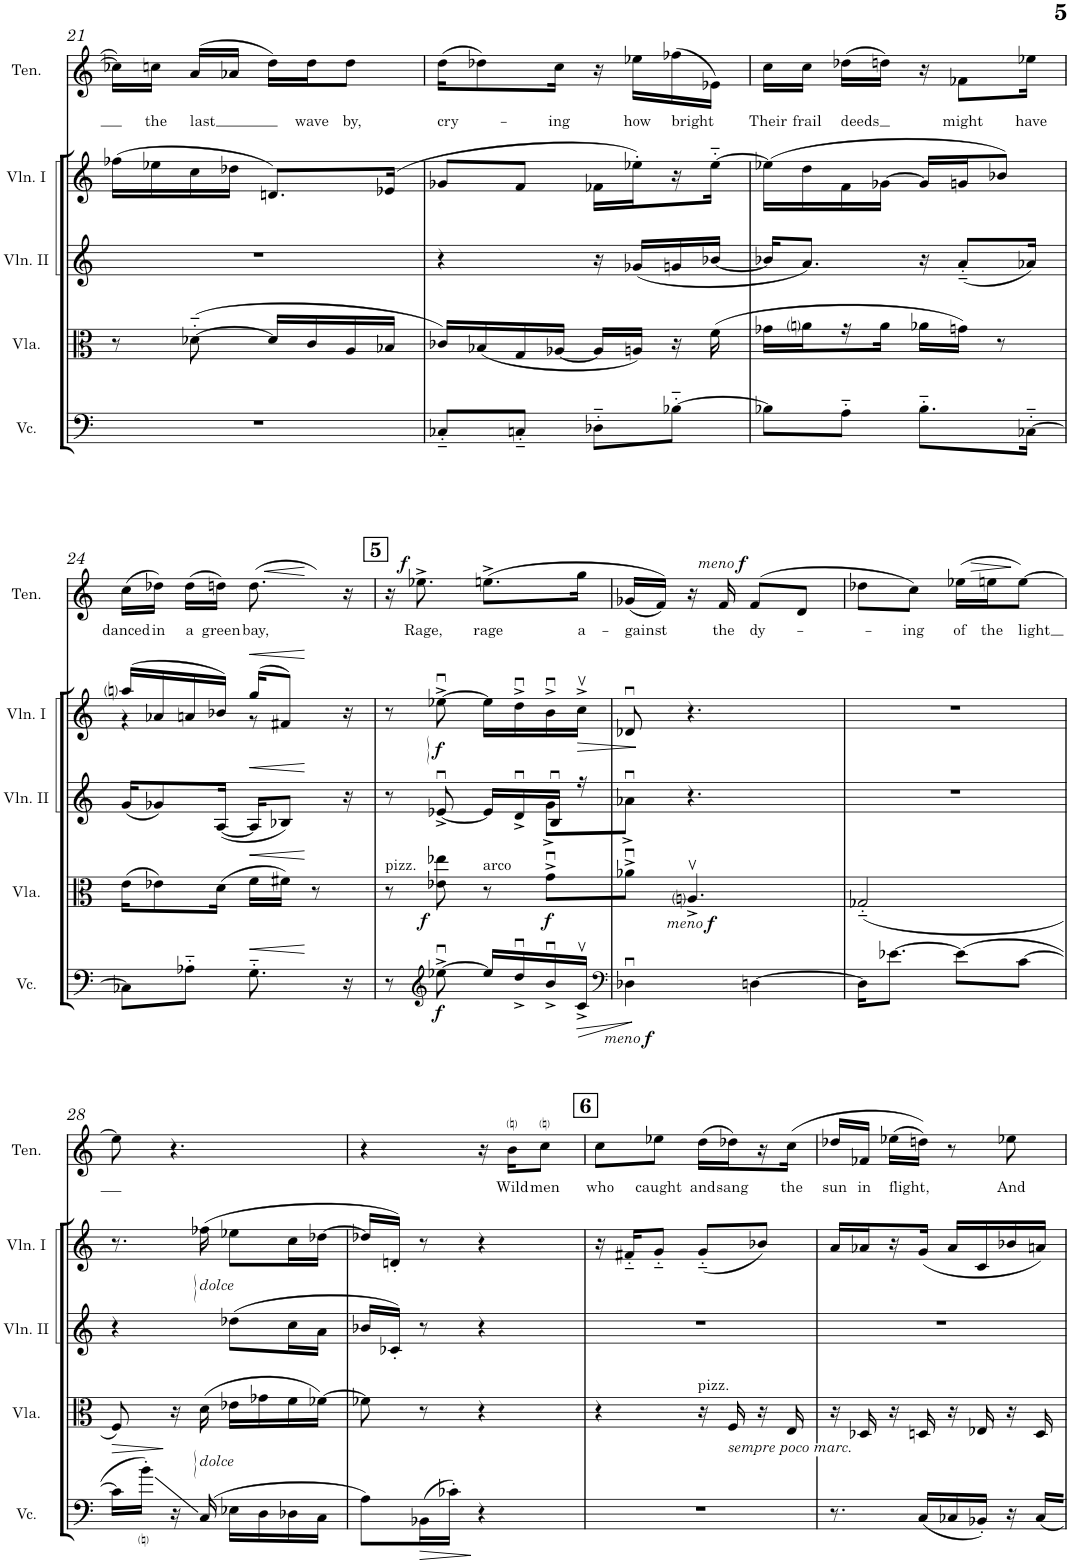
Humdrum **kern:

**kern	**dynam	**kern	**dynam	**kern	**kern	**dynam	**kern	**text	**dynam	**kern	**kern	**kern	**kern
*part9	*part9	*part8	*part8	*part7	*part6	*part6	*part5	*part5	*part5	*part4	*part3	*part2	*part1
*staff9	*staff9	*staff8	*staff8	*staff7	*staff6	*staff6	*staff5	*staff5	*staff5	*staff4	*staff3	*staff2	*staff1
*I"Violoncello	*	*I"Viola	*	*I"Violino II	*I"Violino I	*	*I"Tenore	*	*	*I"Trombone basso IV	*I"Trombone tenore III	*I"Trombone tenore II	*I"Trombone tenore I
*I'Vc.	*	*I'Vla.	*	*I'Vln. II	*I'Vln. I	*	*I'Ten.	*	*	*I'Trb. IV	*I'III	*I'II	*I'I
!!LO:PB:g=z
*clefF4	*	*clefC3	*	*clefG2	*clefG2	*	*clefG2	*	*	*clefF4	*clefF4	*clefC4	*clefC4
*	*	*	*	*	*	*	*Trd7c12	*	*	*	*	*	*
*k[]	*	*k[]	*	*k[]	*k[]	*	*k[]	*	*	*k[]	*k[]	*k[]	*k[]
*M4/8	*	*M4/8	*	*M4/8	*M4/8	*	*M4/8	*	*	*M4/8	*M4/8	*M4/8	*M4/8
=21	=21	=21	=21	=21	=21	=21	=21	=21	=21	=21	=21	=21	=21
2r	.	8r	.	2r	(16ff-X\LL	.	16cc-X\LL]	.	.	2r	2r	2r	2r
!	!	!	!	!	!	!	!	!LO:LY:b	!	!	!	!	!
.	.	.	.	.	16ee-X\	.	16ccn\JJ	the	.	.	.	.	.
!	!	!	!	!	!	!	!	!LO:LY:b	!	!	!	!	!
.	.	([8d-X'~\	.	.	16cc\	.	(16a/LL	last	.	.	.	.	.
.	.	.	.	.	16dd-X\JJ	.	16a-X/JJ	.	.	.	.	.	.
.	.	16d-/LL]	.	.	8.dn/L)	.	16dd\LL)	.	.	.	.	.	.
!	!	!	!	!	!	!	!	!LO:LY:b	!	!	!	!	!
.	.	16c/	.	.	.	.	16dd\J	wave	.	.	.	.	.
!	!	!	!	!	!	!	!	!LO:LY:b	!	!	!	!	!
.	.	16A/	.	.	.	.	8dd\J	by,	.	.	.	.	.
.	.	16B-X/JJ	.	.	(16e-X/Jk	.	.	.	.	.	.	.	.
=22	=22	=22	=22	=22	=22	=22	=22	=22	=22	=22	=22	=22	=22
!	!	!	!	!	!	!	!	!LO:LY:b	!	!	!	!	!
8C-X'~/L	.	16c-X/LL)	.	4r	8g-X/L	.	(16dd\KL	cry-	.	2r	2r	2r	2r
.	.	(16B-X/	.	.	.	.	8dd-X\)	.	.	.	.	.	.
8Cn'~/J	.	16G/	.	.	8f/J	.	.	.	.	.	.	.	.
!	!	!	!	!	!	!	!	!LO:LY:b	!	!	!	!	!
.	.	[16A-X/JJ	.	.	.	.	16cc\Jk	-ing	.	.	.	.	.
8D-X'~\L	.	16A-/LL]	.	16r	16f-X\LL	.	16r	.	.	.	.	.	.
!	!	!	!	!	!	!	!	!LO:LY:b	!	!	!	!	!
.	.	16An/JJ)	.	(16g-X/LL	16ee-X'\J)	.	16ee-X\LL	how	.	.	.	.	.
!	!	!	!	!	!	!	!	!LO:LY:b	!	!	!	!	!
[8B-X'~\J	.	16r	.	16gn/	16r	.	(16ff-X\	bright	.	.	.	.	.
.	.	(16f\	.	[16b-X/JJ	[16ee-'~\JJ	.	16e-X\JJ)	.	.	.	.	.	.
=23	=23	=23	=23	=23	=23	=23	=23	=23	=23	=23	=23	=23	=23
!	!	!	!	!	!	!	!	!LO:LY:b	!	!	!	!	!
8B-X\L]	.	16g-X\LL	.	16b-X/KL]	(16ee-X\LL]	.	16cc\LL	Their	.	2r	2r	2r	2r
!	!	!	!	!	!	!	!	!LO:LY:b	!	!	!	!	!
.	.	16ani\J	.	8.a/J)	16dd\	.	16cc\JJ	frail	.	.	.	.	.
!	!	!	!	!	!	!	!	!LO:LY:b	!	!	!	!	!
8A'~\J	.	16r	.	.	16f\	.	(16dd-X\LL	deeds	.	.	.	.	.
.	.	16a\JJ	.	.	[16g-X\JJ	.	16ddn\JJ)	.	.	.	.	.	.
8.B-'~\L	.	16a-X\LL	.	16r	16g-/LL]	.	16r	.	.	.	.	.	.
!	!	!	!	!	!	!	!	!LO:LY:b	!	!	!	!	!
.	.	16gn\JJ)	.	(8a'~/L	16gn/J	.	8f-X\L	might	.	.	.	.	.
.	.	8r	.	.	8b-X/J)	.	.	.	.	.	.	.	.
!	!	!	!	!	!	!	!	!LO:LY:b	!	!	!	!	!
[16C-X'~\Jk	.	.	.	16a-X/Jk)	.	.	16ee-X\Jk	have	.	.	.	.	.
!!LO:LB:g=z
=24	=24	=24	=24	=24	=24	=24	=24	=24	=24	=24	=24	=24	=24
*^	*	*	*	*^	*^	*	*	*	*	*	*	*	*
!	!	!	!	!	!	!	!	!	!	!	!LO:LY:b	!	!	!	!	!
8C-X\L]	4.ryy	.	(16e\KL	.	(16g/KL	4ryy	(16aani/LL	4r	.	(16cc\LL	danced	.	2r	2r	2r	2r
!	!	!	!	!	!	!	!	!	!	!	!LO:LY:b	!	!	!	!	!
.	.	.	8e-X\)	.	8g-X/)	.	16a-X/	.	.	16dd-X\JJ)	in	.	.	.	.	.
!	!	!	!	!	!	!	!	!	!	!	!LO:LY:b	!	!	!	!	!
8A-X'~\J	.	.	.	.	.	.	16an/	.	.	(16dd-\LL	a	.	.	.	.	.
!	!	!	!	!	!	!	!	!	!	!	!LO:LY:b	!	!	!	!	!
.	.	.	(16d\Jk	.	([16A/Jk	.	16b-X/JJ)	.	.	16ddn\JJ)	green	.	.	.	.	.
!	!	!LO:HP:b	!	!LO:HP:b	!	!	!	!	!LO:HP:b	!	!LO:LY:b	!LO:HP:b	!	!	!	!
8.G'~\	.	<	16f\LL	<	16A/KL]	8ryy	(16gg/KL	8r	<	[12.dd\	bay,	<	.	.	.	.
.	.	.	16f#X\JJ)	.	8B-X/J)	.	8f#X/J)	.	.	.	.	.	.	.	.	.
.	8ryy	.	8r	.	.	8ryy	.	8ryy	.	16dd]	.	.	.	.	.	.
16r	.	.	.	.	16r	.	16r	.	.	16r	.	.	.	.	.	.
*v	*v	*	*	*	*	*	*v	*v	*	*	*	*	*	*	*	*
!!LO:REH:place=s1:a:B:fs=14:t=5
=25	=25	=25	=25	=25	=25	=25	=25	=25	=25	=25	=25	=25	=25	=25
!	!	!LO:TX:a:t=pizz.	!	!	!	!	!	!	!	!	!	!	!	!
8r	.	8r	.	8r	4.ryy	8r	.	16r	.	.	2r	2r	2r	2r
!	!	!	!	!	!	!	!	!	!LO:LY:b	!LO:DY:a	!	!	!	!
.	.	.	.	.	.	.	.	8.ee-X^\	Rage,	f	.	.	.	.
*clefG2	*	*	*	*	*	*	*	*	*	*	*	*	*	*
!	!LO:DY:b	!	!LO:DY:b	!	!	!	!LO:DY:b	!	!	!	!	!	!	!
[8ee-Xu^\	f	8e-X\ 8ee-X\	f	[8e-Xu^/	.	[8ee-Xu^\	f	.	.	.	.	.	.	.
!	!	!LO:TX:a:t=arco	!	!	!	!	!	!	!	!	!	!	!	!
!	!	!	!	!	!	!	!	!	!LO:LY:b	!	!	!	!	!
16ee-/LL]	.	8r	.	16e-/LL]	.	16ee-\LL]	.	(8.een^\L	rage	.	.	.	.	.
16ddu^/	.	.	.	16du^/	.	16ddu^\	.	.	.	.	.	.	.	.
!	!	!	!LO:DY:b	!	!	!	!	!	!	!	!	!	!	!
16bu^/	.	8gu^\L	f	16Bu/JJ	8g^\L	16bu^\	.	.	.	.	.	.	.	.
!	!LO:HP:b	!	!	!	!	!	!	!	!LO:LY:b	!	!	!	!	!
16cv^/JJ	>	.	.	16r	.	16ccv^\JJ	.	16gg\Jk	a-	.	.	.	.	.
=26	=26	=26	=26	=26	=26	=26	=26	=26	=26	=26	=26	=26	=26	=26
*clefF4	*	*	*	*	*	*	*	*	*	*	*	*	*	*
!	!LO:DY:b	!	!	!	!	!	!	!	!LO:LY:b	!	!	!	!	!
!	!LO:DY:n=1:b	!	!	!	!	!	!	!	!	!	!	!	!	!
4D-Xu\	other-dynamics f	8a-Xu^\J	.	8ryy	8a-Xu^\J	8d-Xu/	.	(16g-X/LL	-gainst	.	2r	2r	2r	2r
.	.	.	.	.	.	.	.	16f/JJ))	.	.	.	.	.	.
!	!	!	!LO:DY:b	!	!	!	!	!	!	!	!	!	!	!
!	!	!	!LO:DY:n=1:b	!	!	!	!	!	!	!	!	!	!	!
.	.	4.Aniv^/	other-dynamics f	4.r	8ryy	4.r	[	16r	.	.	.	.	.	.
!	!	!	!	!	!	!	!	!	!LO:LY:b	!LO:DY:a	!	!	!	!
!	!	!	!	!	!	!	!	!	!	!LO:DY:n=1:a	!	!	!	!
.	.	.	.	.	.	.	.	16f/	the	other-dynamics f	.	.	.	.
!	!	!	!	!	!	!	!	!	!LO:LY:b	!	!	!	!	!
[4Dn\	[	.	.	.	4ryy	.	.	(8f/L	dy-	.	.	.	.	.
.	.	.	.	.	.	.	.	8d/J	.	.	.	.	.	.
*	*	*	*	*v	*v	*	*	*	*	*	*	*	*	*
=27	=27	=27	=27	=27	=27	=27	=27	=27	=27	=27	=27	=27	=27
16D\KL]	.	(2G-X'~/	.	2r	2r	.	8dd-X\L	.	.	2r	2r	2r	2r
[8.e-X\J	.	.	.	.	.	.	.	.	.	.	.	.	.
!	!	!	!	!	!	!	!	!LO:LY:b	!	!	!	!	!
.	.	.	.	.	.	.	8cc\J)	-ing	.	.	.	.	.
!	!	!	!	!	!	!	!	!LO:LY:b	!	!	!	!	!
(8e-\L]	.	.	.	.	.	.	(16ee-X\LL	of	.	.	.	.	.
!	!	!	!	!	!	!	!	!LO:LY:b	!	!	!	!	!
.	.	.	.	.	.	.	16een\J	the	.	.	.	.	.
!	!	!	!	!	!	!	!	!LO:LY:b	!	!	!	!	!
[8c\J	.	.	.	.	.	.	[8ee\J)	light	[	.	.	.	.
!!LO:LB:g=z
=28	=28	=28	=28	=28	=28	=28	=28	=28	=28	=28	=28	=28	=28
16c\LL]	.	8F/)	.	4r	8.r	.	8ee\]	.	.	2r	2r	2r	2r
16bni'\JJ)	.	.	.	.	.	.	.	.	.	.	.	.	.
16r	.	16r	[	.	.	.	4.r	.	.	.	.	.	.
!	!	!	!	!	!LO:TX:b:i:t=dolce	!	!	!	!	!	!	!	!
!	!	!LO:TX:b:i:t=dolce	!	!	!	!	!	!	!	!	!	!	!
(16C/	.	(16d\	.	.	(16ff-X\	.	.	.	.	.	.	.	.
16E-X\LL	.	16e-X\LL	.	(8dd-X\L	8ee-X\L	.	.	.	.	.	.	.	.
16D\	.	16g-X\	.	.	.	.	.	.	.	.	.	.	.
16D-X\	.	16f\	.	16cc\L	16cc\L	.	.	.	.	.	.	.	.
16C\JJ	.	[16f-X\JJ)	.	16a\JJ	[16dd-X\JJ	.	.	.	.	.	.	.	.
=29	=29	=29	=29	=29	=29	=29	=29	=29	=29	=29	=29	=29	=29
8A\L)	.	8f-X\]	.	16b-X/LL	16dd-X/LL]	.	4r	.	.	2r	2r	2r	2r
.	.	.	.	16c-X'/JJ)	16dn'/JJ)	.	.	.	.	.	.	.	.
(16BB-X\L	.	8r	.	8r	8r	.	.	.	.	.	.	.	.
16c-X'\JJ)	.	.	.	.	.	.	.	.	.	.	.	.	.
4r	]	4r	.	4r	4r	.	16r	.	.	.	.	.	.
!	!	!	!	!	!	!	!	!LO:LY:b	!	!	!	!	!
.	.	.	.	.	.	.	16bni\KL	Wild	.	.	.	.	.
!	!	!	!	!	!	!	!	!LO:LY:b	!	!	!	!	!
.	.	.	.	.	.	.	8ccni\J	men	.	.	.	.	.
!!LO:REH:place=s1:a:B:fs=14:t=6
=30	=30	=30	=30	=30	=30	=30	=30	=30	=30	=30	=30	=30	=30
!	!	!	!	!	!	!	!	!LO:LY:b	!	!	!	!	!
2r	.	4r	.	2r	16r	.	8cc\L	who	.	2r	2r	2r	2r
.	.	.	.	.	16f#X'~/KL	.	.	.	.	.	.	.	.
!	!	!	!	!	!	!	!	!LO:LY:b	!	!	!	!	!
.	.	.	.	.	8g'~/J	.	8ee-X\J	caught	.	.	.	.	.
!	!	!LO:TX:a:t=pizz.	!	!	!	!	!	!	!	!	!	!	!
!	!	!	!	!	!	!	!	!LO:LY:b	!	!	!	!	!
.	.	16r	.	.	(8g'~/L	.	(16dd\LL	and	.	.	.	.	.
!	!	!LO:TX:b:i:t=sempre poco marc.	!	!	!	!	!	!	!	!	!	!	!
!	!	!	!	!	!	!	!	!LO:LY:b	!	!	!	!	!
.	.	16F/	.	.	.	.	16dd-X\J)	sang	.	.	.	.	.
.	.	16r	.	.	8b-X/J)	.	16r	.	.	.	.	.	.
!	!	!	!	!	!	!	!	!LO:LY:b	!	!	!	!	!
.	.	16E/	.	.	.	.	(16cc\JJ	the	.	.	.	.	.
=31	=31	=31	=31	=31	=31	=31	=31	=31	=31	=31	=31	=31	=31
!	!	!	!	!	!	!	!	!LO:LY:b	!	!	!	!	!
8.r	.	16r	.	2r	16a/LL	.	16dd-X/LL	sun	.	2r	2r	2r	2r
!	!	!	!	!	!	!	!	!LO:LY:b	!	!	!	!	!
.	.	16D-X/	.	.	16a-X/J	.	16f-X/JJ	in	.	.	.	.	.
!	!	!	!	!	!	!	!	!LO:LY:b	!	!	!	!	!
.	.	16r	.	.	16r	.	(16ee-X\LL	flight,	.	.	.	.	.
(16C/LL	.	16Dn/	.	.	(16g/JJ	.	16ddn\JJ))	.	.	.	.	.	.
16C-X/	.	16r	.	.	16a-/LL	.	8r	.	.	.	.	.	.
16BB-X'/JJ)	.	16E-X/	.	.	16c/	.	.	.	.	.	.	.	.
!	!	!	!	!	!	!	!	!LO:LY:b	!	!	!	!	!
16r	.	16r	.	.	16b-X/	.	8ee-X\	And	.	.	.	.	.
16C-/	.	16D/	.	.	16an/JJ)	.	.	.	.	.	.	.	.
=	=	=	=	=	=	=	=	=	=	=	=	=	=
*-	*-	*-	*-	*-	*-	*-	*-	*-	*-	*-	*-	*-	*-
